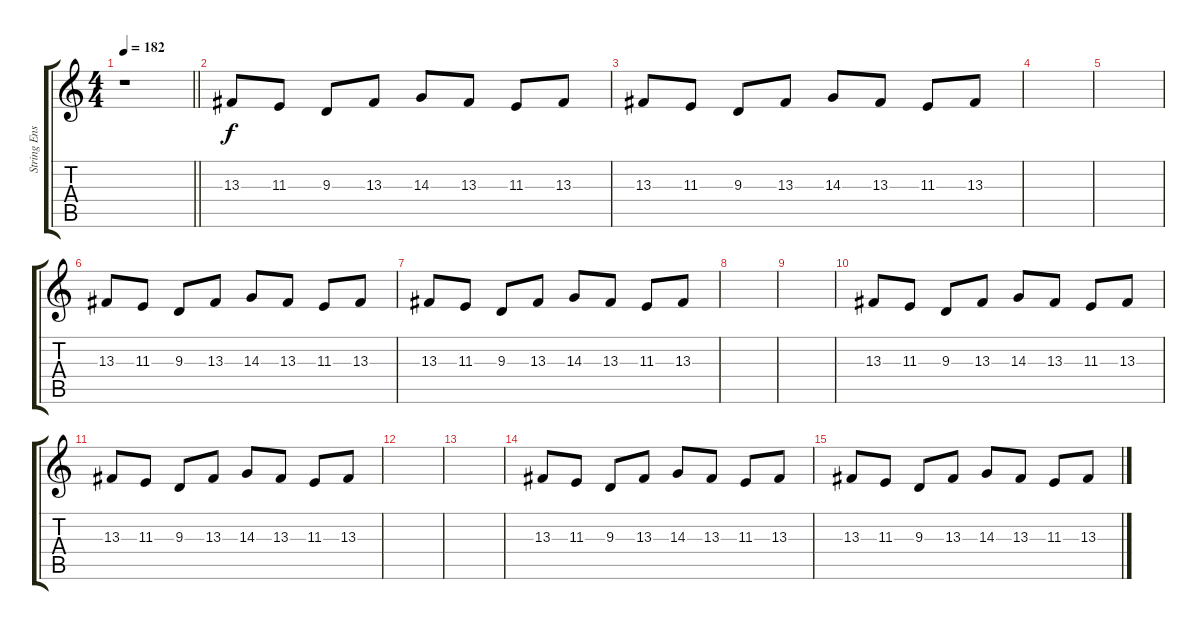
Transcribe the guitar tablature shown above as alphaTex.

\track ("String Ensemble/Lead 1 Square" "String Ens") {instrument stringensemble1}
\staff {score tabs}
\tuning (D4 A3 F3 C3 G2 D2) {hide}
\ts (4 4)
\tempo 182
\clef g2
\barLineRight lightlight
\ks c
r.1{dy f} |
13.3.8 11.3.8 9.3.8 13.3.8 14.3.8 13.3.8 11.3.8 13.3.8 |
13.3.8 11.3.8 9.3.8 13.3.8 14.3.8 13.3.8 11.3.8 13.3.8 |
|
|
13.3.8 11.3.8 9.3.8 13.3.8 14.3.8 13.3.8 11.3.8 13.3.8 |
13.3.8 11.3.8 9.3.8 13.3.8 14.3.8 13.3.8 11.3.8 13.3.8 |
|
|
13.3.8 11.3.8 9.3.8 13.3.8 14.3.8 13.3.8 11.3.8 13.3.8 |
13.3.8 11.3.8 9.3.8 13.3.8 14.3.8 13.3.8 11.3.8 13.3.8 |
|
|
13.3.8 11.3.8 9.3.8 13.3.8 14.3.8 13.3.8 11.3.8 13.3.8 |
13.3.8 11.3.8 9.3.8 13.3.8 14.3.8 13.3.8 11.3.8 13.3.8
